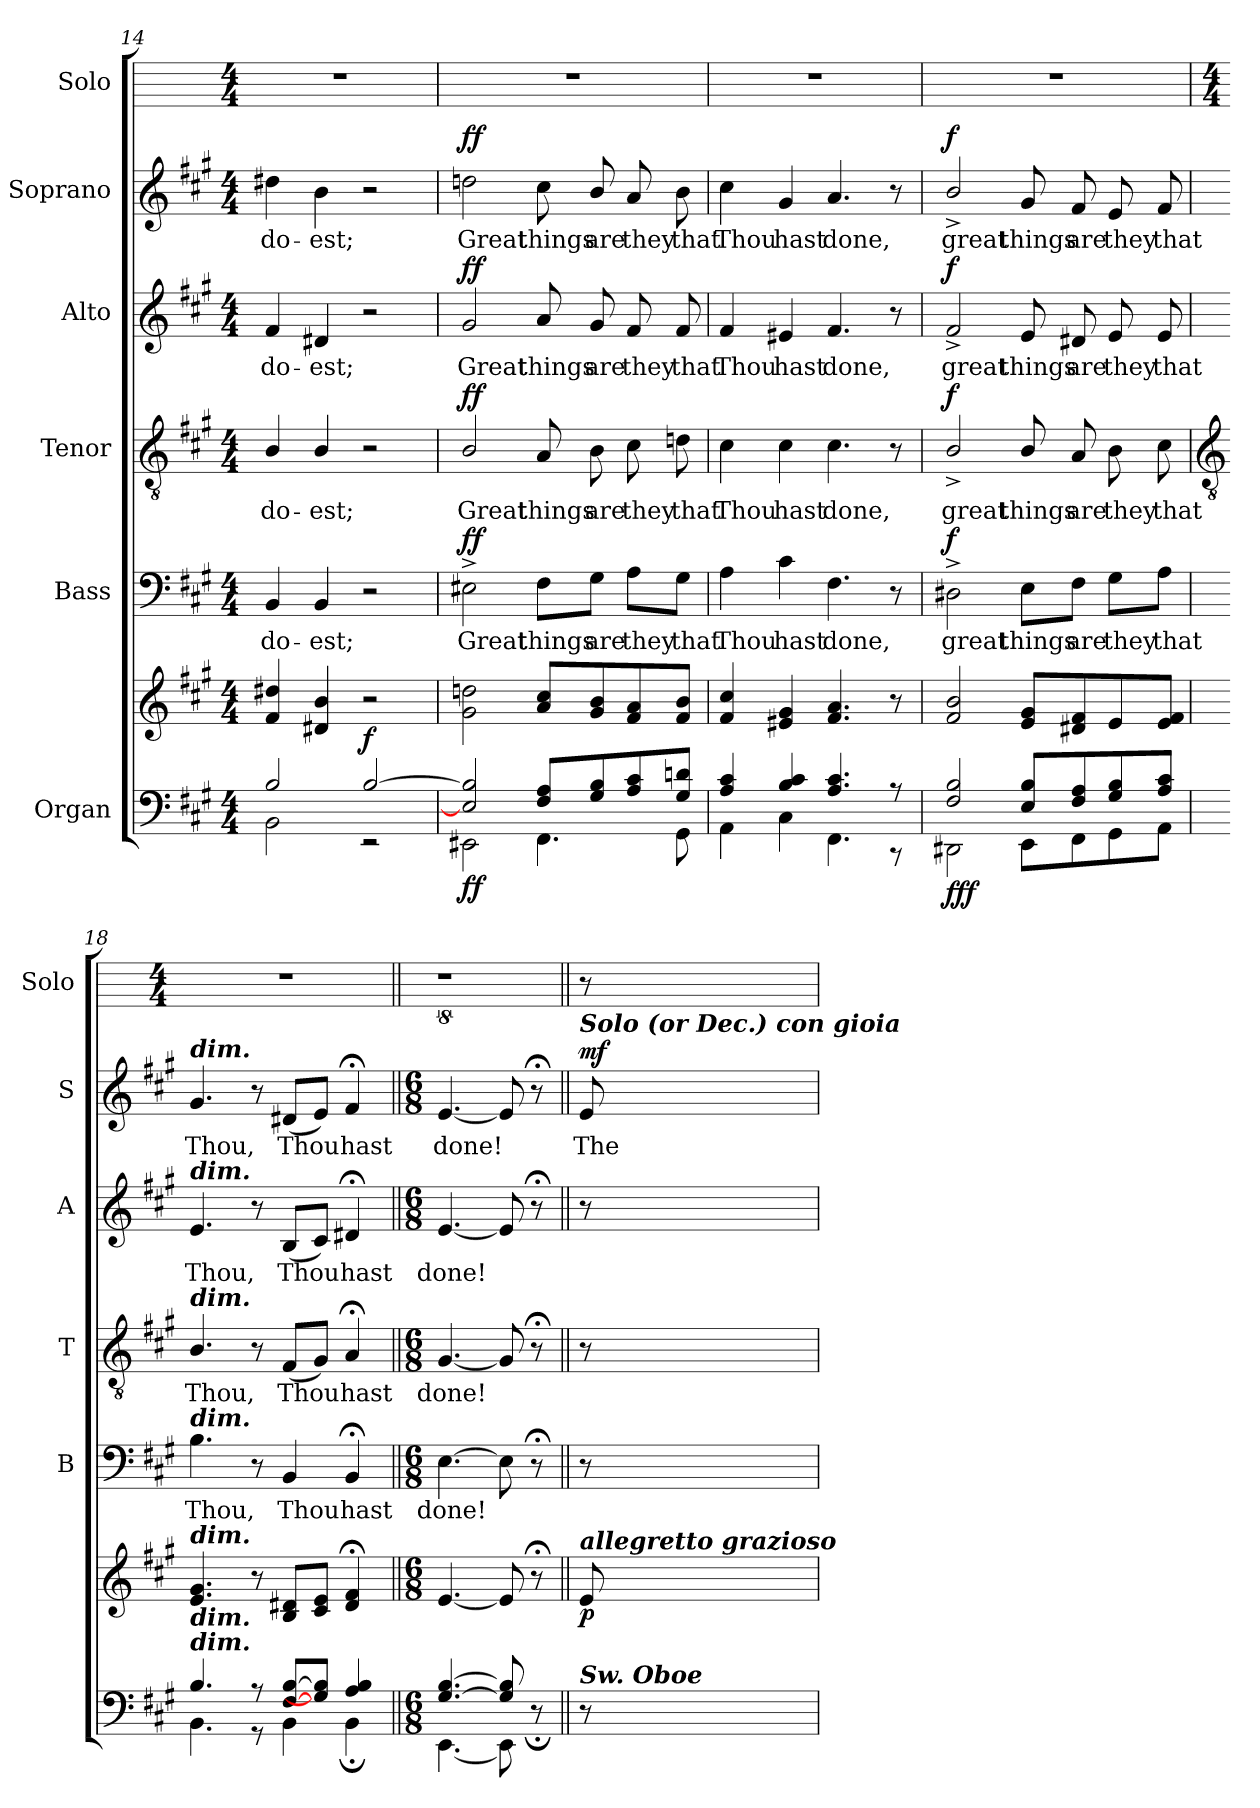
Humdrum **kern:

**kern	**kern	**dynam	**kern	**text	**dynam	**kern	**text	**dynam	**kern	**text	**dynam	**kern	**text	**dynam	**kern
*part6	*part6	*part6	*part5	*part5	*part5	*part4	*part4	*part4	*part3	*part3	*part3	*part2	*part2	*part2	*part1
*staff7	*staff6	*staff6/7	*staff5	*staff5	*staff5	*staff4	*staff4	*staff4	*staff3	*staff3	*staff3	*staff2	*staff2	*staff2	*staff1
*I"Organ	*	*	*I"Bass	*	*	*I"Tenor	*	*	*I"Alto	*	*	*I"Soprano	*	*	*I"Solo
*	*	*	*I'B	*	*	*I'T	*	*	*I'A	*	*	*I'S	*	*	*I'Solo
*clefF4	*clefG2	*	*clefF4	*	*	*clefGv2	*	*	*clefG2	*	*	*clefG2	*	*	*
*k[f#c#g#]	*k[f#c#g#]	*	*k[f#c#g#]	*	*	*k[f#c#g#]	*	*	*k[f#c#g#]	*	*	*k[f#c#g#]	*	*	*
*A:	*A:	*	*A:	*	*	*A:	*	*	*A:	*	*	*A:	*	*	*
*M4/4	*M4/4	*	*M4/4	*	*	*M4/4	*	*	*M4/4	*	*	*M4/4	*	*	*M4/4
=14	=14	=14	=14	=14	=14	=14	=14	=14	=14	=14	=14	=14	=14	=14	=14
*^	*	*	*	*	*	*	*	*	*	*	*	*	*	*	*
!	!	!	!	!	!LO:LY:b	!	!	!LO:LY:b	!	!	!LO:LY:b	!	!	!LO:LY:b	!	!
2B/	2BB\	4f# 4dd#X	.	4BB	do-	.	4B/	do-	.	4f#	do-	.	4dd#X	do-	.	1r
!	!	!	!	!	!LO:LY:b	!	!	!LO:LY:b	!	!	!LO:LY:b	!	!	!LO:LY:b	!	!
.	.	4d#X 4b	.	4BB	-est;	.	4B/	-est;	.	4d#X	-est;	.	4b	-est;	.	.
!	!	!	!LO:DY:a=2	!	!	!	!	!	!	!	!	!	!	!	!	!
[2B/	2r	2r	f	2r	.	.	2r	.	.	2r	.	.	2r	.	.	.
=15	=15	=15	=15	=15	=15	=15	=15	=15	=15	=15	=15	=15	=15	=15	=15	=15
!	!	!	!LO:DY:b=2	!	!LO:LY:b	!	!	!LO:LY:b	!	!	!LO:LY:b	!	!	!LO:LY:b	!	!
!	!	!	!LO:DY:n=1:b	!	!	!LO:DY:b	!	!	!LO:DY:b	!	!	!LO:DY:b	!	!	!LO:DY:b	!
2E#/] 2B/]	2EE#X\	2g# 2ddn	f f	2E#X^	Great	ff	2B/	Great	ff	2g#	Great	ff	2ddn	Great	ff	1r
!	!	!	!	!	!LO:LY:b	!	!	!LO:LY:b	!	!	!LO:LY:b	!	!	!LO:LY:b	!	!
8F#/ 8A/L	4.FF#\	8a 8cc#L	.	8F#\L	things	.	8A	things	.	8a	things	.	8cc#	things	.	.
!	!	!	!	!	!LO:LY:b	!	!	!LO:LY:b	!	!	!LO:LY:b	!	!	!LO:LY:b	!	!
8G#/ 8B/	.	8g# 8b	.	8G#\J	are	.	8B	are	.	8g#	are	.	8b/	are	.	.
!	!	!	!	!	!LO:LY:b	!	!	!LO:LY:b	!	!	!LO:LY:b	!	!	!LO:LY:b	!	!
8A/ 8c#/	.	8f# 8a	.	8A\L	they	.	8c#	they	.	8f#	they	.	8a	they	.	.
!	!	!	!	!	!LO:LY:b	!	!	!LO:LY:b	!	!	!LO:LY:b	!	!	!LO:LY:b	!	!
8G#/ 8dn/J	8GG#\	8f# 8bJ	.	8G#\J	that	.	8dn	that	.	8f#	that	.	8b	that	.	.
=16	=16	=16	=16	=16	=16	=16	=16	=16	=16	=16	=16	=16	=16	=16	=16	=16
!	!	!	!	!	!LO:LY:b	!	!	!LO:LY:b	!	!	!LO:LY:b	!	!	!LO:LY:b	!	!
4A/ 4c#/	4AA\	4f# 4cc#	.	4A	Thou	.	4c#	Thou	.	4f#	Thou	.	4cc#	Thou	.	1r
!	!	!	!	!	!LO:LY:b	!	!	!LO:LY:b	!	!	!LO:LY:b	!	!	!LO:LY:b	!	!
4B/ 4c#/	4C#\	4e#X 4g#	.	4c#	hast	.	4c#	hast	.	4e#X	hast	.	4g#	hast	.	.
!	!	!	!	!	!LO:LY:b	!	!	!LO:LY:b	!	!	!LO:LY:b	!	!	!LO:LY:b	!	!
4.A/ 4.c#/	4.FF#\	4.f# 4.a	.	4.F#	done,	.	4.c#	done,	.	4.f#	done,	.	4.a	done,	.	.
8r	8r	8r	.	8r	.	.	8r	.	.	8r	.	.	8r	.	.	.
=17	=17	=17	=17	=17	=17	=17	=17	=17	=17	=17	=17	=17	=17	=17	=17	=17
!	!	!	!LO:DY:b=2	!	!LO:LY:b	!	!	!LO:LY:b	!	!	!LO:LY:b	!	!	!LO:LY:b	!	!
!	!	!	!LO:DY:n=1:b=2	!	!	!	!	!	!	!	!	!	!	!	!	!
!	!	!	!LO:DY:n=2:b	!	!	!LO:DY:b	!	!	!LO:DY:b	!	!	!LO:DY:b	!	!	!LO:DY:b	!
2F#/ 2B/	2DD#X\	2f#/ 2b/	f f f	2D#X^\	great	f	2B^/	great	f	2f#^/	great	f	2b^/	great	f	1r
!	!	!	!	!	!LO:LY:b	!	!	!LO:LY:b	!	!	!LO:LY:b	!	!	!LO:LY:b	!	!
8E/ 8B/L	8EE\L	8e 8g#L	.	8E\L	things	.	8B/	things	.	8e	things	.	8g#	things	.	.
!	!	!	!	!	!LO:LY:b	!	!	!LO:LY:b	!	!	!LO:LY:b	!	!	!LO:LY:b	!	!
8F#/ 8A/	8FF#\	8d#X 8f#	.	8F#\J	are	.	8A	are	.	8d#X	are	.	8f#	are	.	.
!	!	!	!	!	!LO:LY:b	!	!	!LO:LY:b	!	!	!LO:LY:b	!	!	!LO:LY:b	!	!
8G#/ 8B/	8GG#\	8e	.	8G#\L	they	.	8B	they	.	8e	they	.	8e	they	.	.
!	!	!	!	!	!LO:LY:b	!	!	!LO:LY:b	!	!	!LO:LY:b	!	!	!LO:LY:b	!	!
8A/ 8c#/J	8AA\J	8e 8f#J	.	8A\J	that	.	8c#	that	.	8e	that	.	8f#	that	.	.
!!LO:LB:g=z
=18	=18	=18	=18	=18	=18	=18	=18	=18	=18	=18	=18	=18	=18	=18	=18	=18
*	*	*	*	*	*	*	*clefGv2	*	*	*	*	*	*	*	*	*
*	*	*	*	*	*	*	*	*	*	*	*	*	*	*	*	*M4/4
*	*	*^	*	*	*	*	*	*	*	*	*	*	*	*	*	*
!	!	!	!	!	!	!	!	!	!	!	!	!	!	!LO:TX:a:Bi:t=dim.	!	!	!
!	!	!	!	!	!	!	!	!	!	!	!LO:TX:a:Bi:t=dim.	!	!	!	!	!	!
!	!	!	!	!	!	!	!	!LO:TX:a:Bi:t=dim.	!	!	!	!	!	!	!	!	!
!	!	!	!	!	!LO:TX:a:Bi:t=dim.	!	!	!	!	!	!	!	!	!	!	!	!
!	!	!LO:TX:a:Bi:t=dim.	!	!	!	!	!	!	!	!	!	!	!	!	!	!	!
!LO:TX:a:Bi:t=dim.	!	!	!	!	!	!	!	!	!	!	!	!	!	!	!	!	!
!LO:TX:a:Bi:t=dim.	!	!	!	!	!	!	!	!	!	!	!	!	!	!	!	!	!
!	!	!	!	!	!	!LO:LY:b	!	!	!LO:LY:b	!	!	!LO:LY:b	!	!	!LO:LY:b	!	!
4.B/	4.BB\	4.e 4.g#	2ryy	.	4.B	Thou,	.	4.B/	Thou,	.	4.e	Thou,	.	4.g#	Thou,	.	1r
8r	8r	8r	.	.	8r	.	.	8r	.	.	8r	.	.	8r	.	.	.
!	!	!	!	!	!	!LO:LY:b	!	!	!LO:LY:b	!	!	!LO:LY:b	!	!	!LO:LY:b	!	!
[8F#/ [8B/L	4BB\	8B 8d#XL	8ryy	.	4BB	Thou	.	(<8F#L	Thou	.	(<8BL	Thou	.	(<8d#XL	Thou	.	.
8G#/] 8B/]J	.	8c# 8eJ	4.ryy	.	.	.	.	8G#J)	.	.	8c#J)	.	.	8eJ)	.	.	.
!	!	!	!	!	!	!LO:LY:b	!	!	!LO:LY:b	!	!	!LO:LY:b	!	!	!LO:LY:b	!	!
4A/ 4B/	4BB;\	4d#;< 4f#;<	.	.	4BB;<	hast	.	4A;<	hast	.	4d#X;<	hast	.	4f#;<	hast	.	.
=19||	=19||	=19||	=19||	=19||	=19||	=19||	=19||	=19||	=19||	=19||	=19||	=19||	=19||	=19||	=19||	=19||	=19||
*M6/8	*	*M6/8	*	*	*M6/8	*	*	*M6/8	*	*	*M6/8	*	*	*M6/8	*	*	*
!	!	!	!	!	!	!LO:LY:b	!	!	!LO:LY:b	!	!	!LO:LY:b	!	!	!LO:LY:b	!	!
[4.G#/ [4.B/	[4.EE\	[4.e	2ryy	.	[4.E	done!	.	[4.G#	done!	.	[4.e	done!	.	[4.e	done!	.	8%5r
8G#/] 8B/]	8EE\]	8e]	.	.	8E]	.	.	8G#]	.	.	8e]	.	.	8e]	.	.	.
8ryy	8r;	8r;<	8ryy	.	8r;<	.	.	8r;<	.	.	8r;<	.	.	8r;<	.	.	.
=20||	=20||	=20||	=20||	=20||	=20||	=20||	=20||	=20||	=20||	=20||	=20||	=20||	=20||	=20||	=20||	=20||	=20||
!	!	!	!	!	!	!	!	!	!	!	!	!	!	!LO:TX:a:Bi:t=Solo (or Dec.) con gioia	!	!	!
!	!	!LO:TX:a:Bi:t=allegretto grazioso	!	!	!	!	!	!	!	!	!	!	!	!	!	!	!
!LO:TX:a:Bi:t=Sw. Oboe	!	!	!	!	!	!	!	!	!	!	!	!	!	!	!	!	!
!	!	!	!	!LO:DY:b	!	!	!	!	!	!	!	!	!	!	!LO:LY:b	!LO:DY:b	!
8ryy	8r	8e	8ryy	p	8r	.	.	8r	.	.	8r	.	.	8e	The	mf	8r
*v	*v	*	*	*	*	*	*	*	*	*	*	*	*	*	*	*	*
*	*v	*v	*	*	*	*	*	*	*	*	*	*	*	*	*	*
=	=	=	=	=	=	=	=	=	=	=	=	=	=	=	=
*-	*-	*-	*-	*-	*-	*-	*-	*-	*-	*-	*-	*-	*-	*-	*-
